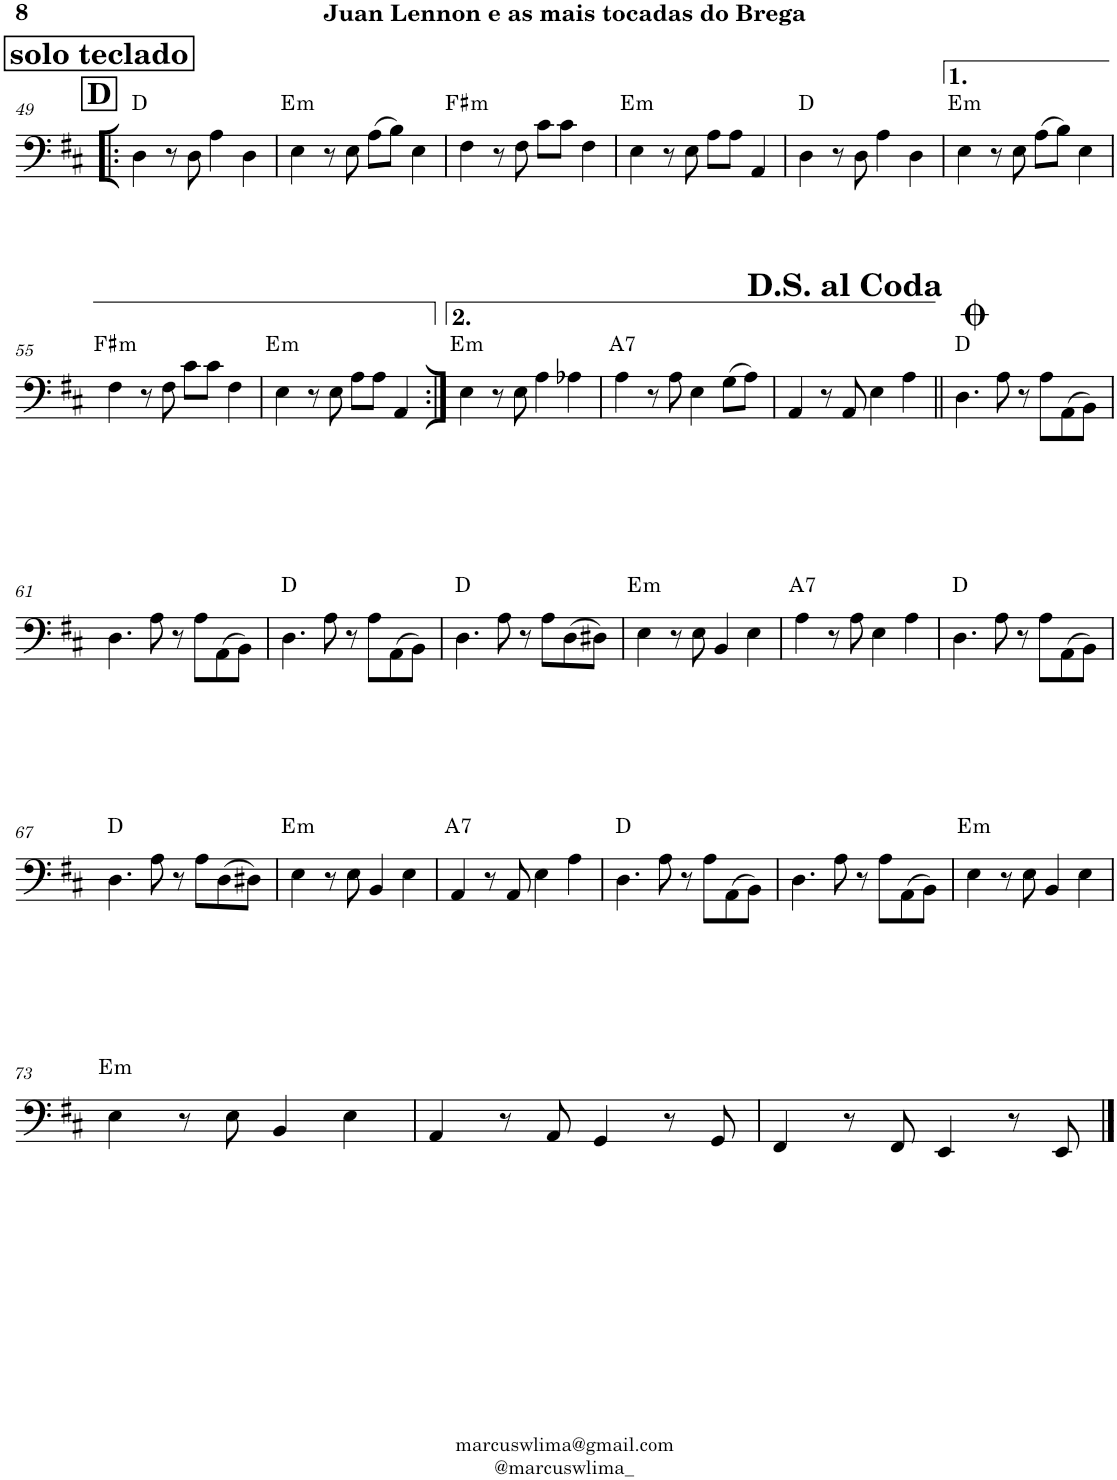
**kern	**harte
*part1	*part1
*staff1	*
*I"Electric Bass	*
*I'El. B.	*
!!LO:PB:g=z
*clefF4	*
*Trd7c12	*
*k[f#c#]	*
*M4/4	*
!!LO:REH:place=s1:a:B:cj:fs=14:t=solo teclado
!!LO:REH:place=s1:a:B:cj:fs=14:t=D
=49!|:	=49!|:
4D\	D:maj
8r	.
8D\	.
4A\	.
4D\	.
=50	=50
!	!LO:H:kt=m
4E\	E:min
8r	.
8E\	.
(8A\L	.
8B\J)	.
4E\	.
=51	=51
!	!LO:H:kt=m
4F#\	F#:min
8r	.
8F#\	.
8c#\L	.
8c#\J	.
4F#\	.
=52	=52
!	!LO:H:kt=m
4E\	E:min
8r	.
8E\	.
8A\L	.
8A\J	.
4AA/	.
=53	=53
4D\	D:maj
8r	.
8D\	.
4A\	.
4D\	.
=54	=54
!	!LO:H:kt=m
4E\	E:min
8r	.
8E\	.
(8A\L	.
8B\J)	.
4E\	.
!!LO:LB:g=z
=55	=55
!	!LO:H:kt=m
4F#\	F#:min
8r	.
8F#\	.
8c#\L	.
8c#\J	.
4F#\	.
=56	=56
!	!LO:H:kt=m
4E\	E:min
8r	.
8E\	.
8A\L	.
8A\J	.
4AA/	.
=57:|!	=57:|!
!	!LO:H:kt=m
4E\	E:min
8r	.
8E\	.
4A\	.
4A-X\	.
=58	=58
!	!LO:H:kt=7
4A\	A:7
8r	.
8A\	.
4E\	.
(8G\L	.
8A\J)	.
=59	=59
4AA/	.
8r	.
8AA/	.
4E\	.
4A\	.
!LO:TX:a:t=<b><font size="15"/>D.S. al Coda</b>	!
=60||	=60||
4.D\	D:maj
8A\	.
8r	.
8A\L	.
(8AA\	.
8BB\J)	.
!!LO:LB:g=z
=61	=61
4.D\	.
8A\	.
8r	.
8A\L	.
(8AA\	.
8BB\J)	.
=62	=62
4.D\	D:maj
8A\	.
8r	.
8A\L	.
(8AA\	.
8BB\J)	.
=63	=63
4.D\	D:maj
8A\	.
8r	.
8A\L	.
(8D\	.
8D#X\J)	.
=64	=64
!	!LO:H:kt=m
4E\	E:min
8r	.
8E\	.
4BB/	.
4E\	.
=65	=65
!	!LO:H:kt=7
4A\	A:7
8r	.
8A\	.
4E\	.
4A\	.
=66	=66
4.D\	D:maj
8A\	.
8r	.
8A\L	.
(8AA\	.
8BB\J)	.
!!LO:LB:g=z
=67	=67
4.D\	D:maj
8A\	.
8r	.
8A\L	.
(8D\	.
8D#X\J)	.
=68	=68
!	!LO:H:kt=m
4E\	E:min
8r	.
8E\	.
4BB/	.
4E\	.
=69	=69
!	!LO:H:kt=7
4AA/	A:7
8r	.
8AA/	.
4E\	.
4A\	.
=70	=70
4.D\	D:maj
8A\	.
8r	.
8A\L	.
(8AA\	.
8BB\J)	.
=71	=71
4.D\	.
8A\	.
8r	.
8A\L	.
(8AA\	.
8BB\J)	.
=72	=72
!	!LO:H:kt=m
4E\	E:min
8r	.
8E\	.
4BB/	.
4E\	.
!!LO:LB:g=z
=73	=73
!	!LO:H:kt=m
4E\	E:min
8r	.
8E\	.
4BB/	.
4E\	.
=74	=74
4AA/	.
8r	.
8AA/	.
4GG/	.
8r	.
8GG/	.
=75	=75
4FF#/	.
8r	.
8FF#/	.
4EE/	.
8r	.
8EE/	.
==	==
*-	*-
